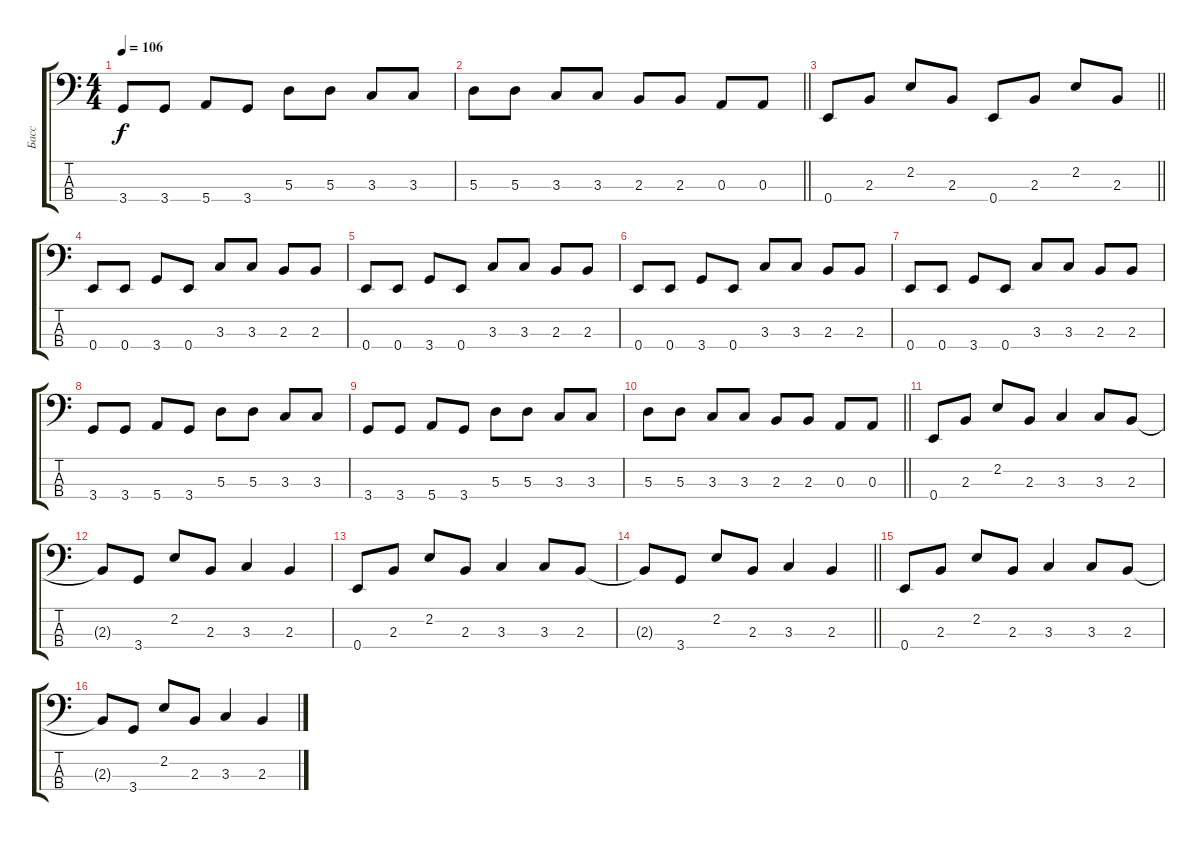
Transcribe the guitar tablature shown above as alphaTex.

\track ("Басс" "Басс") {instrument electricbassfinger}
\staff {score tabs}
\tuning (G2 D2 A1 E1) {hide}
\ts (4 4)
\tempo 106
\clef f4
\ks c
3.4.8{dy f} 3.4.8 5.4.8 3.4.8 5.3.8 5.3.8 3.3.8 3.3.8 |
\barLineRight lightlight
5.3.8 5.3.8 3.3.8 3.3.8 2.3.8 2.3.8 0.3.8 0.3.8 |
\barLineRight lightlight
0.4.8 2.3.8 2.2.8 2.3.8 0.4.8 2.3.8 2.2.8 2.3.8 |
0.4.8 0.4.8 3.4.8 0.4.8 3.3.8 3.3.8 2.3.8 2.3.8 |
0.4.8 0.4.8 3.4.8 0.4.8 3.3.8 3.3.8 2.3.8 2.3.8 |
0.4.8 0.4.8 3.4.8 0.4.8 3.3.8 3.3.8 2.3.8 2.3.8 |
0.4.8 0.4.8 3.4.8 0.4.8 3.3.8 3.3.8 2.3.8 2.3.8 |
3.4.8 3.4.8 5.4.8 3.4.8 5.3.8 5.3.8 3.3.8 3.3.8 |
3.4.8 3.4.8 5.4.8 3.4.8 5.3.8 5.3.8 3.3.8 3.3.8 |
\barLineRight lightlight
5.3.8 5.3.8 3.3.8 3.3.8 2.3.8 2.3.8 0.3.8 0.3.8 |
0.4.8 2.3.8 2.2.8 2.3.8 3.3.4 3.3.8 2.3.8 |
2.3{t}.8 3.4.8 2.2.8 2.3.8 3.3.4 2.3.4 |
0.4.8 2.3.8 2.2.8 2.3.8 3.3.4 3.3.8 2.3.8 |
\barLineRight lightlight
2.3{t}.8 3.4.8 2.2.8 2.3.8 3.3.4 2.3.4 |
0.4.8 2.3.8 2.2.8 2.3.8 3.3.4 3.3.8 2.3.8 |
2.3{t}.8 3.4.8 2.2.8 2.3.8 3.3.4 2.3.4
